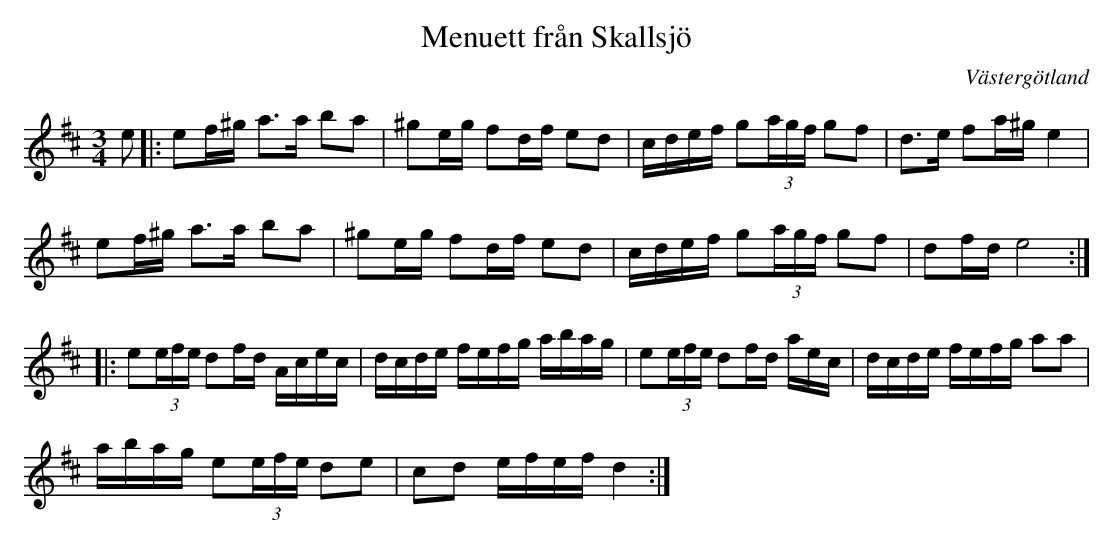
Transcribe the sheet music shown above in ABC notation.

X:1
T: Menuett från Skallsjö
M: 3/4
O: Västergötland
L: 1/8
K:D
e|: e2/f/^g/ a>a b2/2a| ^g2/e/g/ f2/d/f/ ed | c/d/e/f/ g(3a/g/f/ gf | d>2e f2/a/^g/ e2 |
e2/f/^g/ a>a b2/a|^g2/e/g/ f2/d/f/ ed | c/d/e/f/ g(3a/g/f/ gf| d2/f/d/ e4 :|
|:e(3e/f/e/ d2/f/d/ A/c/e/c/ |d/c/d/e/ f/e/f/g/ a/b/a/g/  |e(3e/f/e/ d2/f/d/ a2//e/c/|d/c/d/e/ f/e/f/g/ aa  |
a/b/a/g/ e(3e/f/e/ de|cd e/f/e/f/ d2:|
